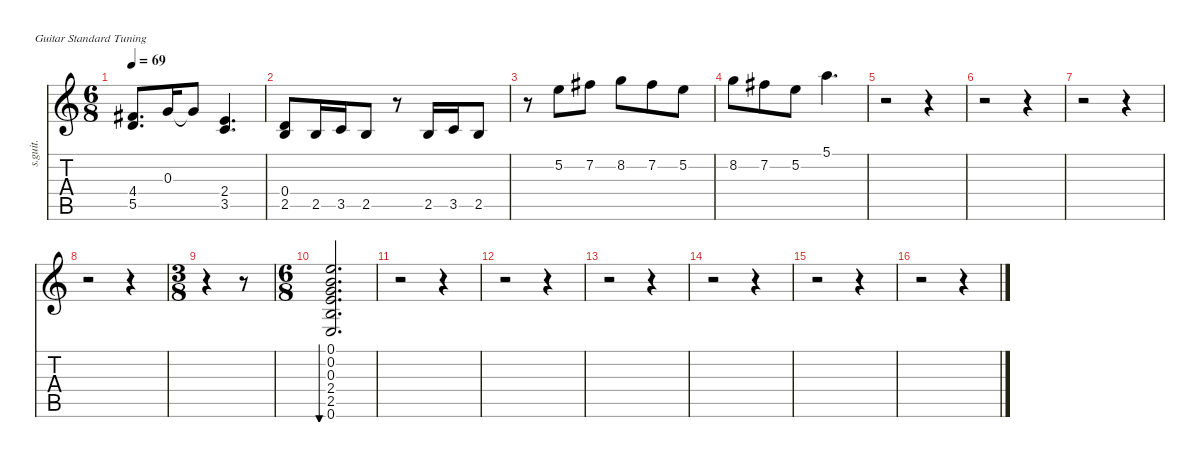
\defaultSystemsLayout 4
\hideDynamics
\bracketExtendMode nobrackets
\track ("Guitar II (clean)" "s.guit.") {instrument acousticguitarsteel}
\staff {score tabs}
\tuning (E4 B3 G3 D3 A2 E2)
\ts (6 8)
\tempo 69
\clef g2
\ks c
(4.4{acc #} 5.5).8{d dy f} 0.3.16 0.3{t}.8 (2.4 3.5).4{d} |
(0.4 2.5).8 2.5.16 3.5.16 2.5.8 r.8 2.5.16 3.5.16 2.5.8 |
r.8 5.2.8 7.2{acc #}.8 8.2.8 7.2{acc #}.8 5.2.8 |
8.2.8 7.2{acc #}.8 5.2.8 5.1.4{d} |
r.2 r.4 |
r.2 r.4 |
r.2 r.4 |
r.2 r.4 |
\ts (3 8)
r.4 r.8 |
\ts (6 8)
(0.1 0.2 0.3 2.4 2.5 0.6).2{d bu 240} |
r.2 r.4 |
r.2 r.4 |
r.2 r.4 |
r.2 r.4 |
r.2 r.4 |
r.2 r.4
